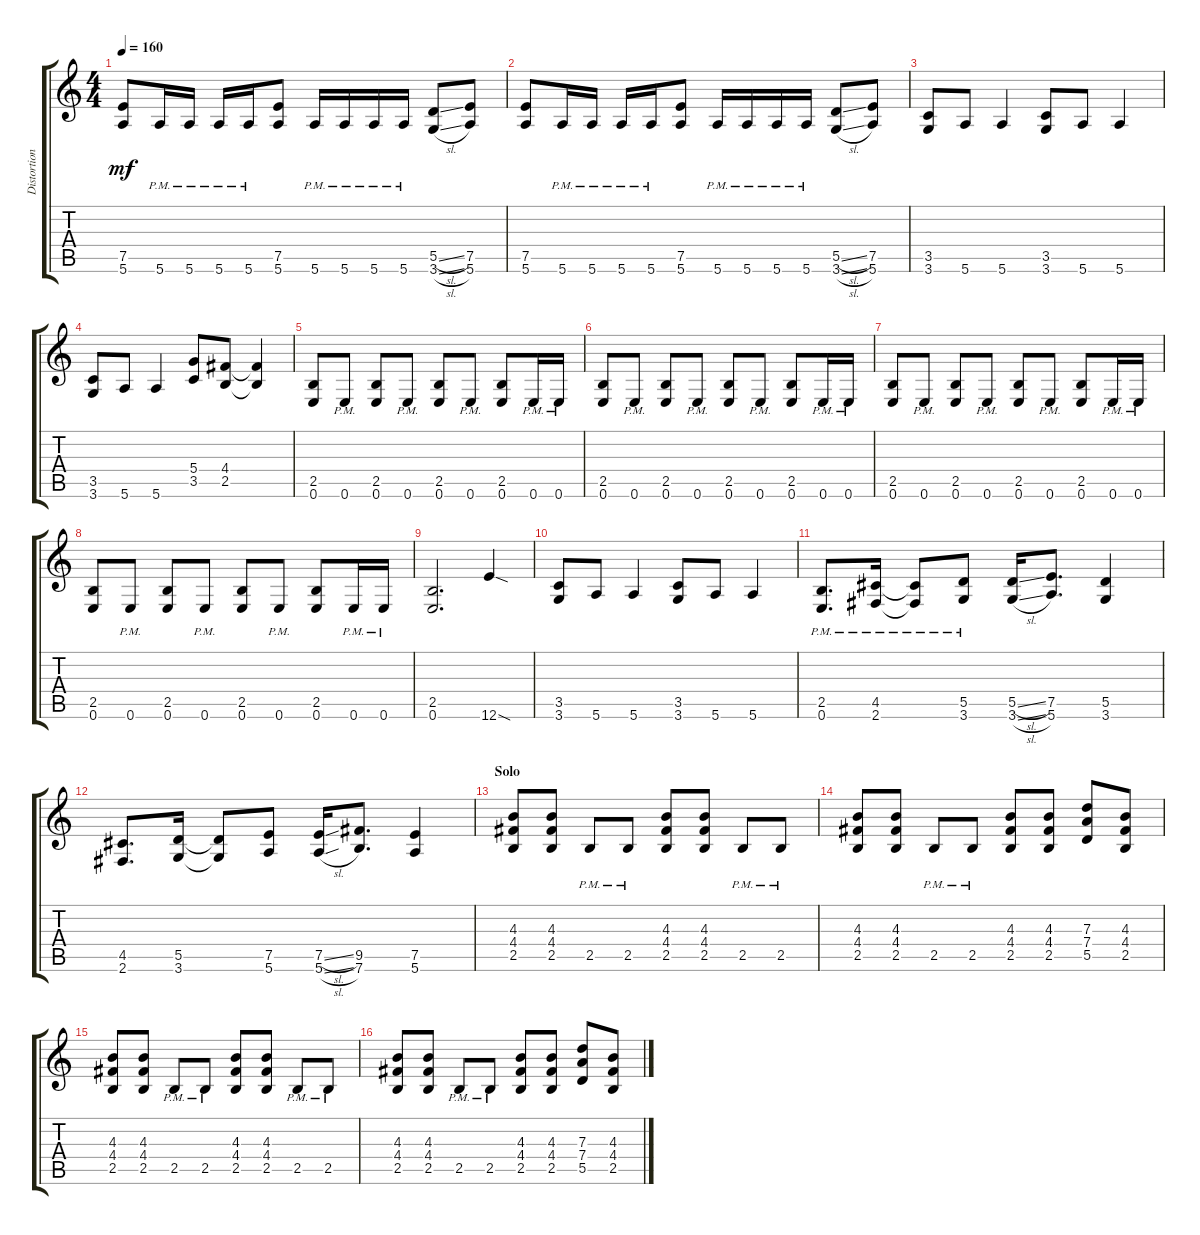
\track ("Distortion Guitar" "Distortion") {instrument distortionguitar}
\staff {score tabs}
\tuning (E4 B3 G3 D3 A2 E2) {hide}
\ts (4 4)
\tempo 160
\clef g2
\ks c
(7.5 5.6).8{dy mf} 5.6{pm}.16 5.6{pm}.16 5.6{pm}.16 5.6{pm}.16 (7.5 5.6).8 5.6{pm}.16 5.6{pm}.16 5.6{pm}.16 5.6{pm}.16 (5.5{sl} 3.6{sl}).8 (7.5 5.6).8 |
(7.5 5.6).8 5.6{pm}.16 5.6{pm}.16 5.6{pm}.16 5.6{pm}.16 (7.5 5.6).8 5.6{pm}.16 5.6{pm}.16 5.6{pm}.16 5.6{pm}.16 (5.5{sl} 3.6{sl}).8 (7.5 5.6).8 |
(3.5 3.6).8 5.6.8 5.6.4 (3.5 3.6).8 5.6.8 5.6.4 |
(3.5 3.6).8 5.6.8 5.6.4 (5.4 3.5).8 (4.4 2.5).8 (4.4{t} 2.5{t}).4 |
(2.5 0.6).8 0.6{pm}.8 (2.5 0.6).8 0.6{pm}.8 (2.5 0.6).8 0.6{pm}.8 (2.5 0.6).8 0.6{pm}.16 0.6{pm}.16 |
(2.5 0.6).8 0.6{pm}.8 (2.5 0.6).8 0.6{pm}.8 (2.5 0.6).8 0.6{pm}.8 (2.5 0.6).8 0.6{pm}.16 0.6{pm}.16 |
(2.5 0.6).8 0.6{pm}.8 (2.5 0.6).8 0.6{pm}.8 (2.5 0.6).8 0.6{pm}.8 (2.5 0.6).8 0.6{pm}.16 0.6{pm}.16 |
(2.5 0.6).8 0.6{pm}.8 (2.5 0.6).8 0.6{pm}.8 (2.5 0.6).8 0.6{pm}.8 (2.5 0.6).8 0.6{pm}.16 0.6{pm}.16 |
(2.5 0.6).2{d} 12.6{sod}.4 |
(3.5 3.6).8 5.6.8 5.6.4 (3.5 3.6).8 5.6.8 5.6.4 |
(2.5{pm} 0.6{pm}).8{d} (4.5{pm} 2.6{pm}).16 (4.5{pm t} 2.6{pm t}).8 (5.5{pm} 3.6{pm}).8 (5.5{sl} 3.6{sl}).16 (7.5 5.6).8{d} (5.5 3.6).4 |
(4.5 2.6).8{d} (5.5 3.6).16 (5.5{t} 3.6{t}).8 (7.5 5.6).8 (7.5{sl} 5.6{sl}).16 (9.5 7.6).8{d} (7.5 5.6).4 |
\section ("" "Solo")
(4.3 4.4 2.5).8 (4.3 4.4 2.5).8 2.5{pm}.8 2.5{pm}.8 (4.3 4.4 2.5).8 (4.3 4.4 2.5).8 2.5{pm}.8 2.5{pm}.8 |
(4.3 4.4 2.5).8 (4.3 4.4 2.5).8 2.5{pm}.8 2.5{pm}.8 (4.3 4.4 2.5).8 (4.3 4.4 2.5).8 (7.3 7.4 5.5).8 (4.3 4.4 2.5).8 |
(4.3 4.4 2.5).8 (4.3 4.4 2.5).8 2.5{pm}.8 2.5{pm}.8 (4.3 4.4 2.5).8 (4.3 4.4 2.5).8 2.5{pm}.8 2.5{pm}.8 |
(4.3 4.4 2.5).8 (4.3 4.4 2.5).8 2.5{pm}.8 2.5{pm}.8 (4.3 4.4 2.5).8 (4.3 4.4 2.5).8 (7.3 7.4 5.5).8 (4.3 4.4 2.5).8
